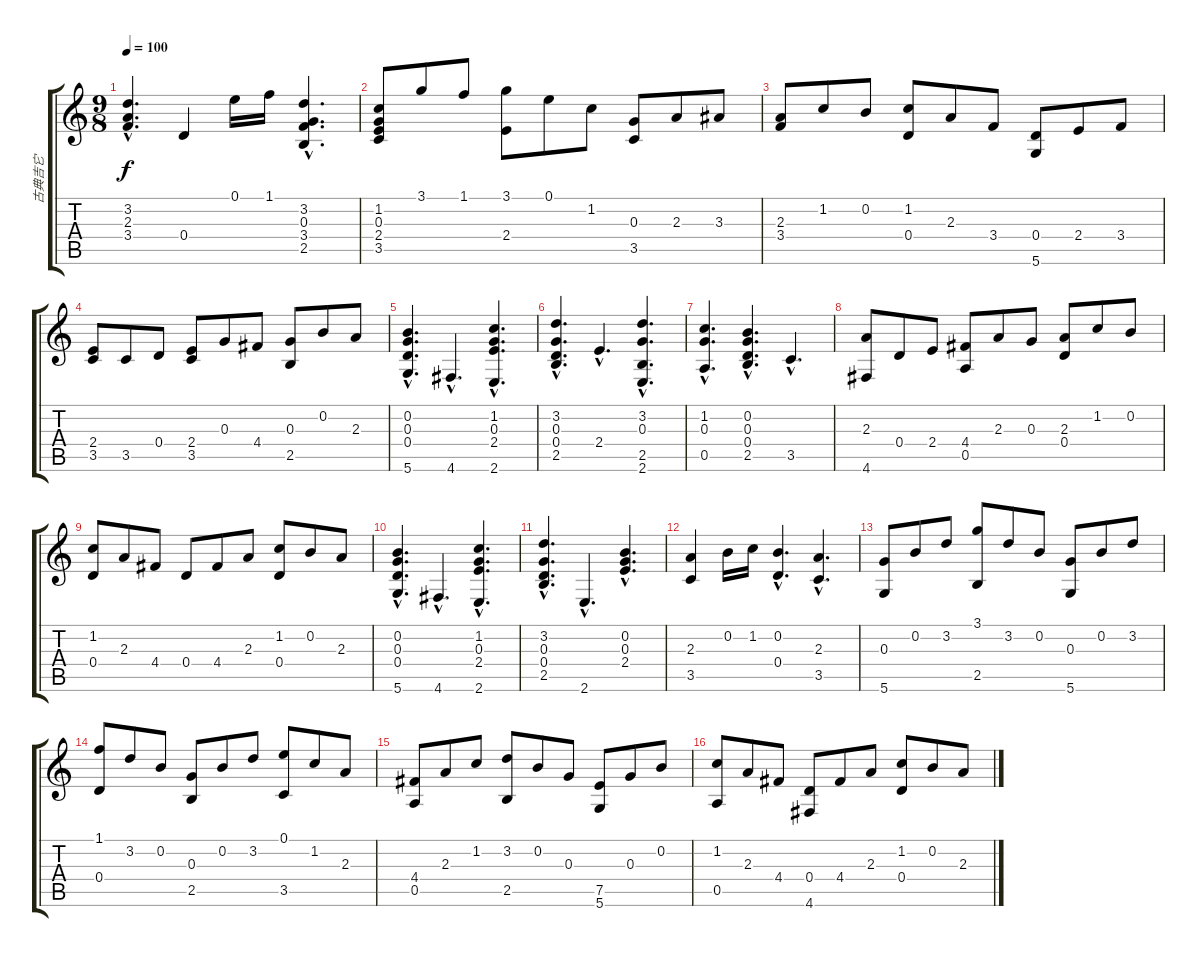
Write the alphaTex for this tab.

\track ("古典吉它" "古典吉它") {instrument acousticguitarnylon}
\staff {score tabs}
\tuning (E4 B3 G3 D3 A2 D2) {hide}
\ts (9 8)
\tempo 100
\clef g2
\ks c
(3.2{hac} 2.3{hac} 3.4{hac}).4{d dy f} 0.4.4 0.1.16 1.1.16 (3.2{hac} 0.3{hac} 3.4{hac} 2.5{hac}).4{d} |
(1.2 0.3 2.4 3.5).8 3.1.8 1.1.8 (3.1 2.4).8 0.1.8 1.2.8 (0.3 3.5).8 2.3.8 3.3.8 |
(2.3 3.4).8 1.2.8 0.2.8 (1.2 0.4).8 2.3.8 3.4.8 (0.4 5.6).8 2.4.8 3.4.8 |
(2.4 3.5).8 3.5.8 0.4.8 (2.4 3.5).8 0.3.8 4.4.8 (0.3 2.5).8 0.2.8 2.3.8 |
(0.2{hac} 0.3{hac} 0.4{hac} 5.6{hac}).4{d} 4.6{hac}.4{d} (1.2{hac} 0.3{hac} 2.4{hac} 2.6{hac}).4{d} |
(3.2{hac} 0.3{hac} 0.4{hac} 2.5{hac}).4{d} 2.4{hac}.4{d} (3.2{hac} 0.3{hac} 2.5{hac} 2.6{hac}).4{d} |
(1.2{hac} 0.3{hac} 0.5{hac}).4{d} (0.2{hac} 0.3{hac} 0.4{hac} 2.5{hac}).4{d} 3.5{hac}.4{d} |
(2.3 4.6).8 0.4.8 2.4.8 (4.4 0.5).8 2.3.8 0.3.8 (2.3 0.4).8 1.2.8 0.2.8 |
(1.2 0.4).8 2.3.8 4.4.8 0.4.8 4.4.8 2.3.8 (1.2 0.4).8 0.2.8 2.3.8 |
(0.2{hac} 0.3{hac} 0.4{hac} 5.6{hac}).4{d} 4.6{hac}.4{d} (1.2{hac} 0.3{hac} 2.4{hac} 2.6{hac}).4{d} |
(3.2{hac} 0.3{hac} 0.4{hac} 2.5{hac}).4{d} 2.6{hac}.4{d} (0.2{hac} 0.3{hac} 2.4{hac}).4{d} |
(2.3 3.5).4 0.2.16 1.2.16 (0.2{hac} 0.4{hac}).4{d} (2.3{hac} 3.5{hac}).4{d} |
(0.3 5.6).8 0.2.8 3.2.8 (3.1 2.5).8 3.2.8 0.2.8 (0.3 5.6).8 0.2.8 3.2.8 |
(1.1 0.4).8 3.2.8 0.2.8 (0.3 2.5).8 0.2.8 3.2.8 (0.1 3.5).8 1.2.8 2.3.8 |
(4.4 0.5).8 2.3.8 1.2.8 (3.2 2.5).8 0.2.8 0.3.8 (7.5 5.6).8 0.3.8 0.2.8 |
(1.2 0.5).8 2.3.8 4.4.8 (0.4 4.6).8 4.4.8 2.3.8 (1.2 0.4).8 0.2.8 2.3.8
